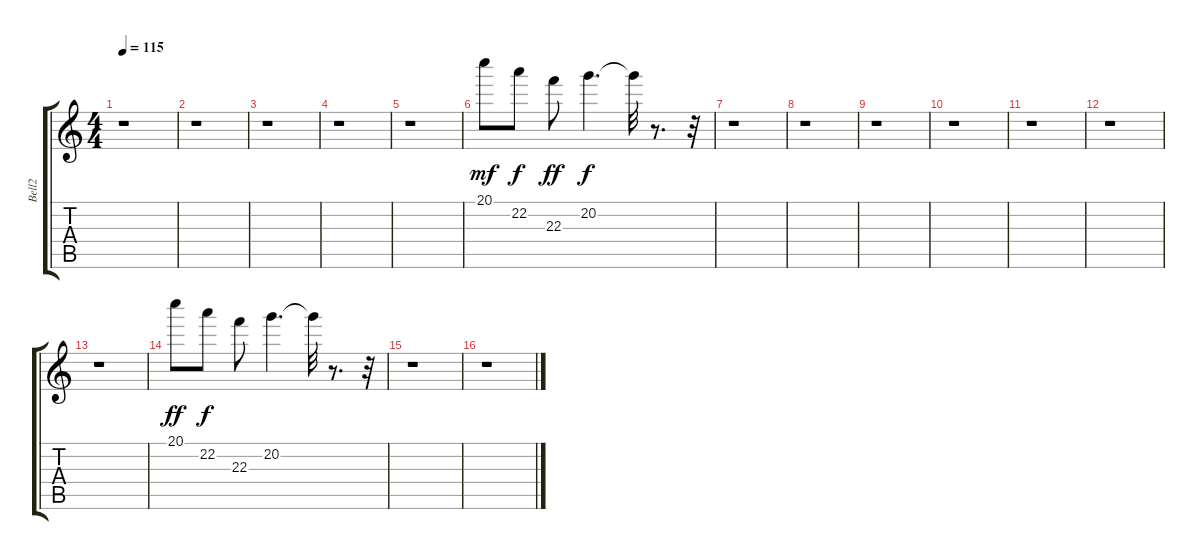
\track ("Bell2" "Bell2") {instrument acousticguitarnylon}
\staff {score tabs}
\tuning (E4 B3 G3 D3 A2 E2) {hide}
\ts (4 4)
\tempo 115
\clef g2
\ks c
r.1{dy f} |
r.1 |
r.1 |
r.1 |
r.1 |
20.1.8{dy mf} 22.2.8{dy f} 22.3.8{dy ff} 20.2.4{d dy f} 20.2{t}.32 r.8{d} r.32 |
r.1 |
r.1 |
r.1 |
r.1 |
r.1 |
r.1 |
r.1 |
20.1.8{dy ff} 22.2.8{dy f} 22.3.8 20.2.4{d} 20.2{t}.32 r.8{d} r.32 |
r.1 |
r.1
